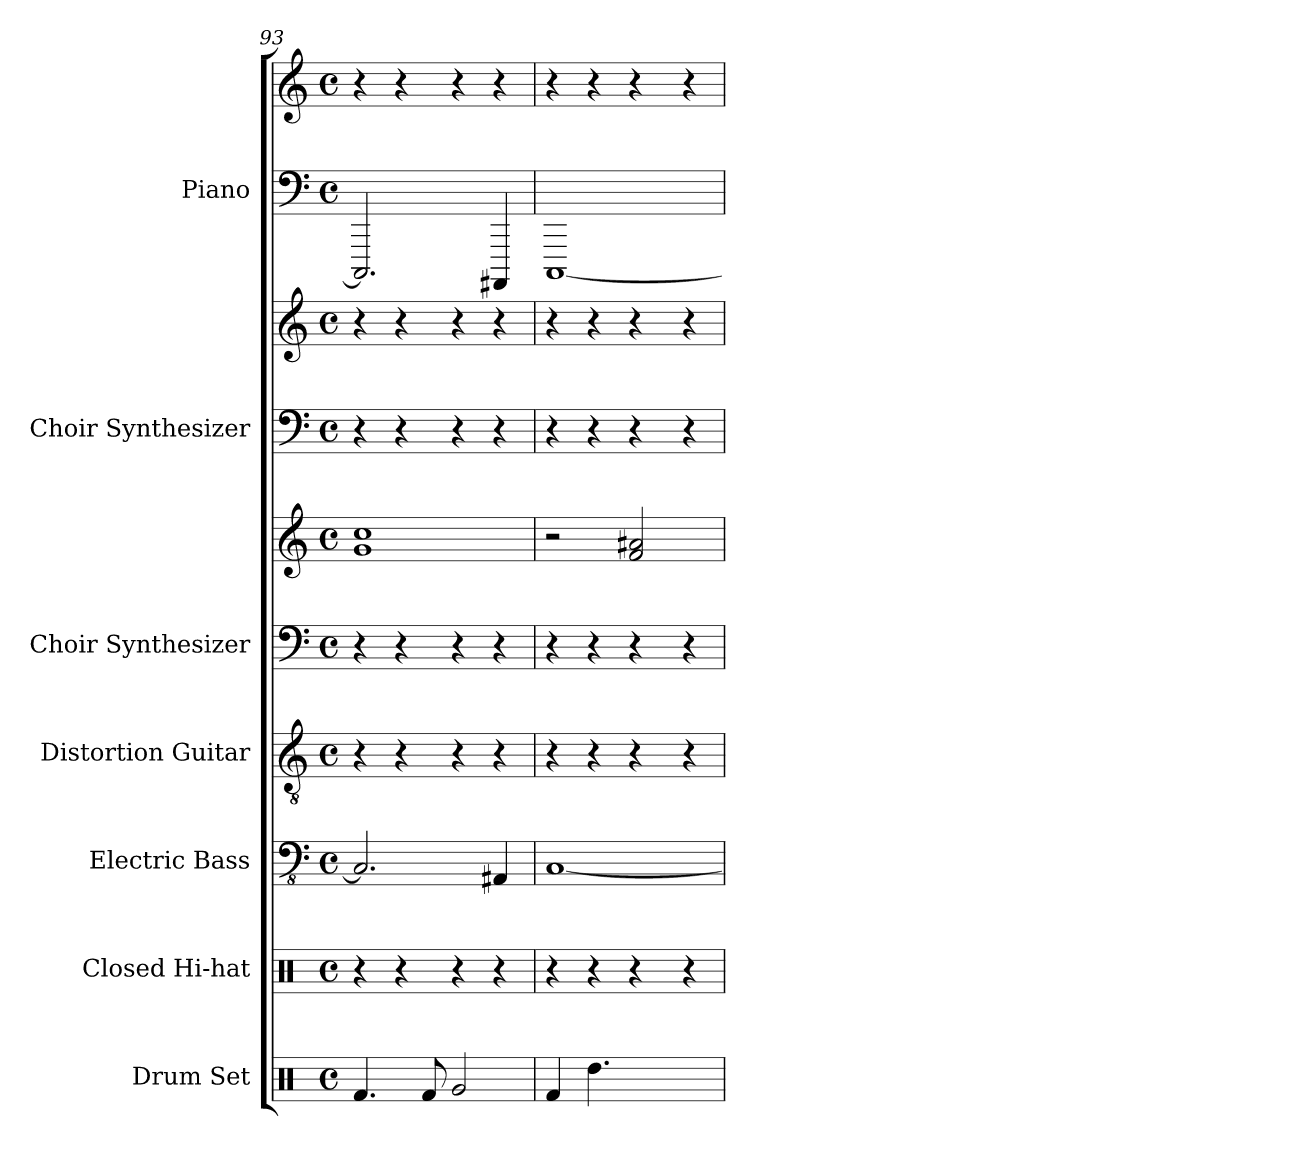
**kern	**kern	**kern	**kern	**kern	**kern	**kern	**kern	**kern	**kern
*part7	*part6	*part5	*part4	*part3	*part3	*part2	*part2	*part1	*part1
*staff10	*staff9	*staff8	*staff7	*staff6	*staff5	*staff4	*staff3	*staff2	*staff1
*I"Drum Set	*I"Closed Hi-hat	*I"Electric Bass	*I"Distortion Guitar	*I"Choir Synthesizer	*	*I"Choir Synthesizer	*	*I"Piano	*
*I'Drums	*I'Cl HH	*I'El. B.	*I'Dist. Guit.	*I'Synth.	*	*I'Synth.	*	*I'Pno.	*
*clefX	*clefX	*clefFv4	*clefGv2	*clefF4	*clefG2	*clefF4	*clefG2	*clefF4	*clefG2
*k[]	*k[]	*k[]	*k[]	*k[]	*k[]	*k[]	*k[]	*k[]	*k[]
*M4/4	*M4/4	*M4/4	*M4/4	*M4/4	*M4/4	*M4/4	*M4/4	*M4/4	*M4/4
*met(c)	*met(c)	*met(c)	*met(c)	*met(c)	*met(c)	*met(c)	*met(c)	*met(c)	*met(c)
=93	=93	=93	=93	=93	=93	=93	=93	=93	=93
4.Rf	4r	2.CC#]	4r	4r	1g 1cc	4r	4r	2.CCC#]	4r
.	4r	.	4r	4r	.	4r	4r	.	4r
8Rf	.	.	.	.	.	.	.	.	.
2Rg	4r	.	4r	4r	.	4r	4r	.	4r
.	4r	4AAA#X	4r	4r	.	4r	4r	4AAAA#X	4r
=94	=94	=94	=94	=94	=94	=94	=94	=94	=94
4Rf	4r	[1CC	4r	4r	2r	4r	4r	[1CCC	4r
4.Rdd	4r	.	4r	4r	.	4r	4r	.	4r
.	4r	.	4r	4r	2a#X 2f	4r	4r	.	4r
4.R	.	.	.	.	.	.	.	.	.
.	4r	.	4r	4r	.	4r	4r	.	4r
=	=	=	=	=	=	=	=	=	=
*-	*-	*-	*-	*-	*-	*-	*-	*-	*-
